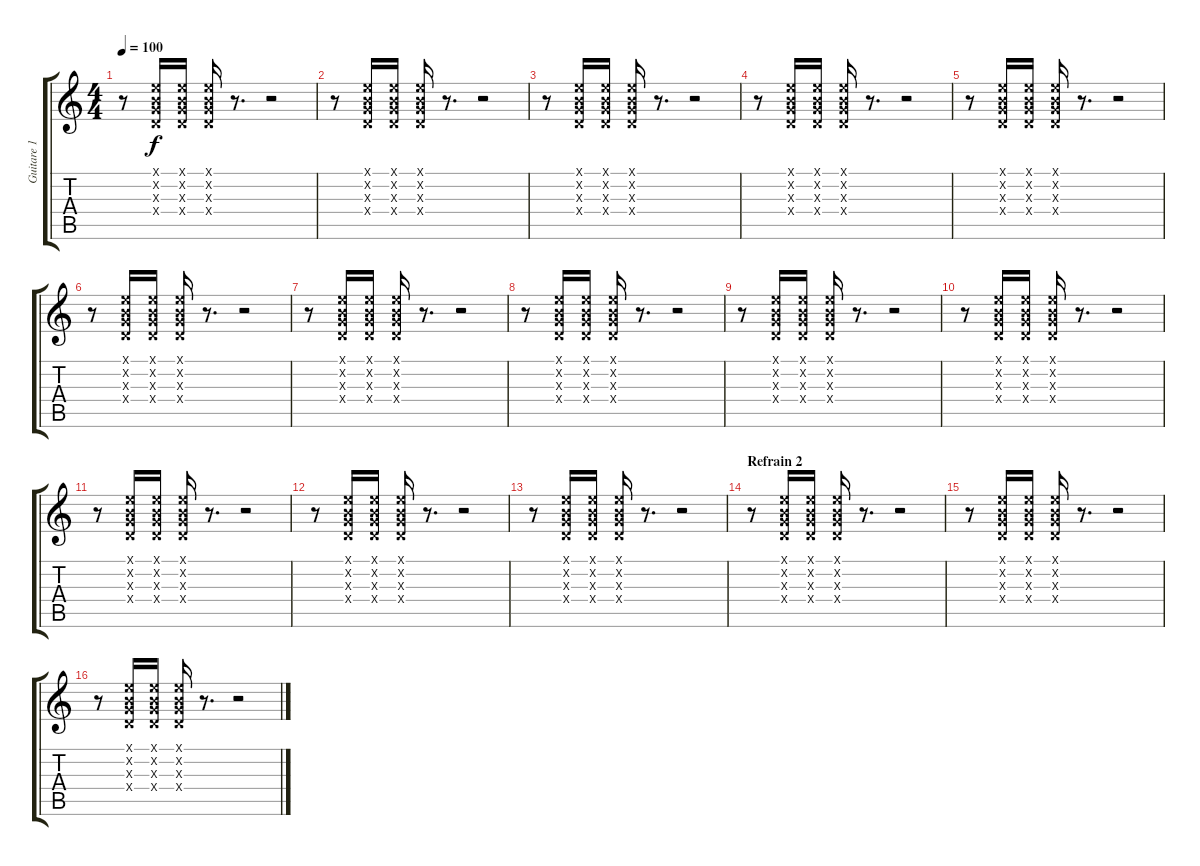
\track ("Guitare 1" "Guitare 1") {instrument acousticguitarnylon}
\staff {score tabs}
\tuning (E4 B3 G3 D3 A2 E2) {hide}
\ts (4 4)
\tempo 100
\clef g2
\ks c
r.8{dy f} (0.1{x} 0.2{x} 0.3{x} 0.4{x}).16 (0.1{x} 0.2{x} 0.3{x} 0.4{x}).16 (0.1{x} 0.2{x} 0.3{x} 0.4{x}).16 r.8{d} r.2 |
r.8 (0.1{x} 0.2{x} 0.3{x} 0.4{x}).16 (0.1{x} 0.2{x} 0.3{x} 0.4{x}).16 (0.1{x} 0.2{x} 0.3{x} 0.4{x}).16 r.8{d} r.2 |
r.8 (0.1{x} 0.2{x} 0.3{x} 0.4{x}).16 (0.1{x} 0.2{x} 0.3{x} 0.4{x}).16 (0.1{x} 0.2{x} 0.3{x} 0.4{x}).16 r.8{d} r.2 |
r.8 (0.1{x} 0.2{x} 0.3{x} 0.4{x}).16 (0.1{x} 0.2{x} 0.3{x} 0.4{x}).16 (0.1{x} 0.2{x} 0.3{x} 0.4{x}).16 r.8{d} r.2 |
r.8 (0.1{x} 0.2{x} 0.3{x} 0.4{x}).16 (0.1{x} 0.2{x} 0.3{x} 0.4{x}).16 (0.1{x} 0.2{x} 0.3{x} 0.4{x}).16 r.8{d} r.2 |
r.8 (0.1{x} 0.2{x} 0.3{x} 0.4{x}).16 (0.1{x} 0.2{x} 0.3{x} 0.4{x}).16 (0.1{x} 0.2{x} 0.3{x} 0.4{x}).16 r.8{d} r.2 |
r.8 (0.1{x} 0.2{x} 0.3{x} 0.4{x}).16 (0.1{x} 0.2{x} 0.3{x} 0.4{x}).16 (0.1{x} 0.2{x} 0.3{x} 0.4{x}).16 r.8{d} r.2 |
r.8 (0.1{x} 0.2{x} 0.3{x} 0.4{x}).16 (0.1{x} 0.2{x} 0.3{x} 0.4{x}).16 (0.1{x} 0.2{x} 0.3{x} 0.4{x}).16 r.8{d} r.2 |
r.8 (0.1{x} 0.2{x} 0.3{x} 0.4{x}).16 (0.1{x} 0.2{x} 0.3{x} 0.4{x}).16 (0.1{x} 0.2{x} 0.3{x} 0.4{x}).16 r.8{d} r.2 |
r.8 (0.1{x} 0.2{x} 0.3{x} 0.4{x}).16 (0.1{x} 0.2{x} 0.3{x} 0.4{x}).16 (0.1{x} 0.2{x} 0.3{x} 0.4{x}).16 r.8{d} r.2 |
r.8 (0.1{x} 0.2{x} 0.3{x} 0.4{x}).16 (0.1{x} 0.2{x} 0.3{x} 0.4{x}).16 (0.1{x} 0.2{x} 0.3{x} 0.4{x}).16 r.8{d} r.2 |
r.8 (0.1{x} 0.2{x} 0.3{x} 0.4{x}).16 (0.1{x} 0.2{x} 0.3{x} 0.4{x}).16 (0.1{x} 0.2{x} 0.3{x} 0.4{x}).16 r.8{d} r.2 |
r.8 (0.1{x} 0.2{x} 0.3{x} 0.4{x}).16 (0.1{x} 0.2{x} 0.3{x} 0.4{x}).16 (0.1{x} 0.2{x} 0.3{x} 0.4{x}).16 r.8{d} r.2 |
\section ("" "Refrain 2")
r.8 (0.1{x} 0.2{x} 0.3{x} 0.4{x}).16 (0.1{x} 0.2{x} 0.3{x} 0.4{x}).16 (0.1{x} 0.2{x} 0.3{x} 0.4{x}).16 r.8{d} r.2 |
r.8 (0.1{x} 0.2{x} 0.3{x} 0.4{x}).16 (0.1{x} 0.2{x} 0.3{x} 0.4{x}).16 (0.1{x} 0.2{x} 0.3{x} 0.4{x}).16 r.8{d} r.2 |
r.8 (0.1{x} 0.2{x} 0.3{x} 0.4{x}).16 (0.1{x} 0.2{x} 0.3{x} 0.4{x}).16 (0.1{x} 0.2{x} 0.3{x} 0.4{x}).16 r.8{d} r.2
